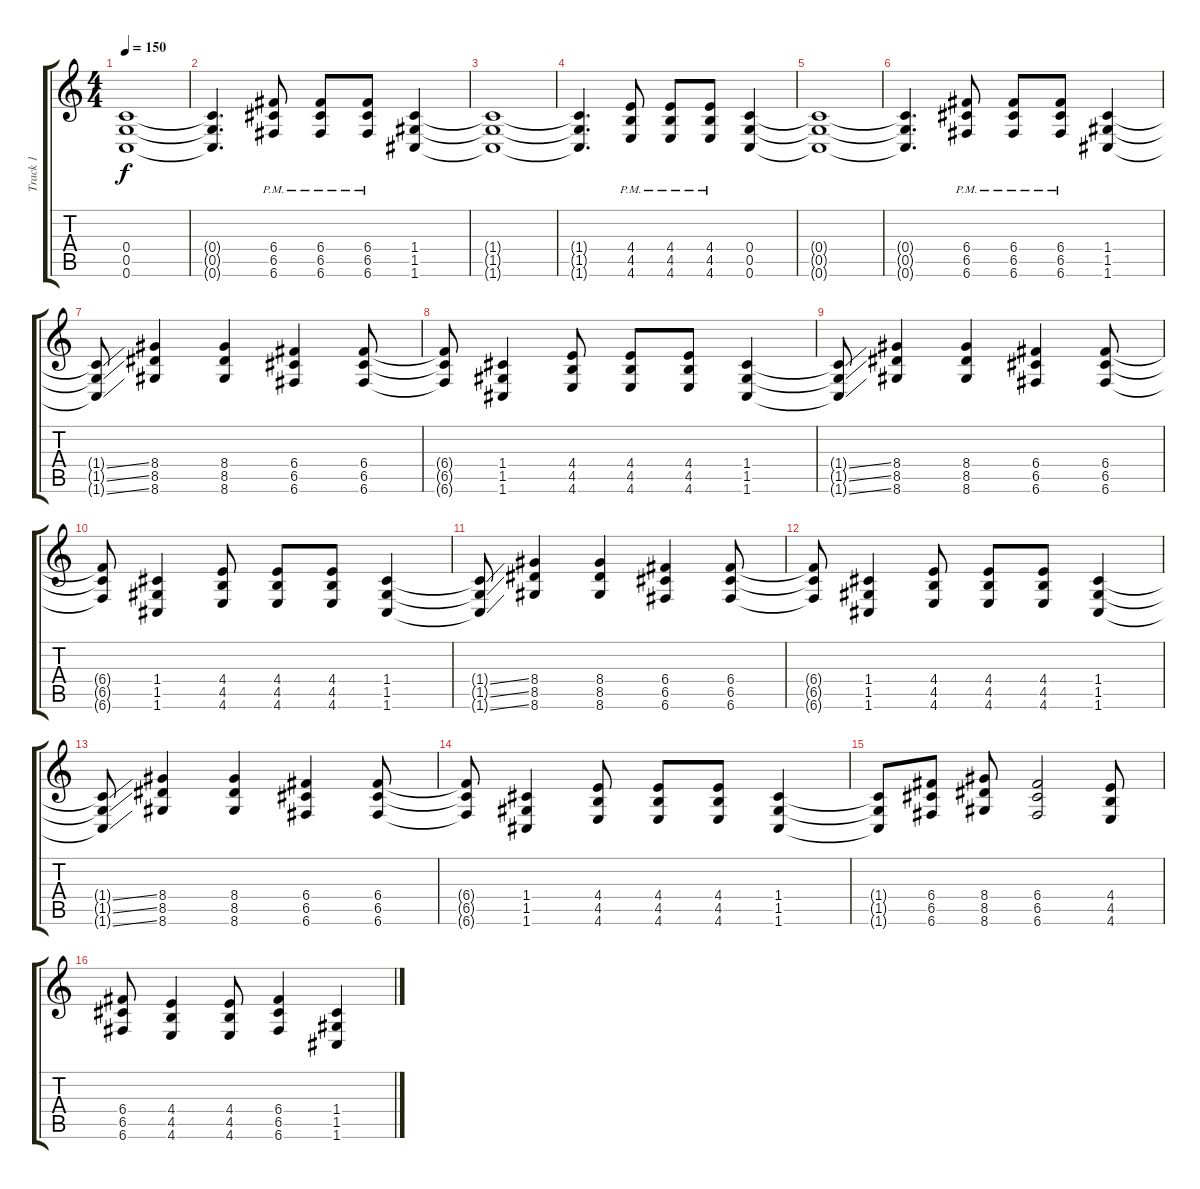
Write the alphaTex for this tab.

\track ("Track 1" "Track 1") {instrument overdrivenguitar}
\staff {score tabs}
\tuning (D4 A3 F3 C3 G2 C2) {hide}
\ts (4 4)
\tempo 150
\clef g2
\ks c
(0.4{t} 0.5{t} 0.6{t}).1{dy f} |
(0.4{t} 0.5{t} 0.6{t}).4{d} (6.4{pm} 6.5{pm} 6.6{pm}).8 (6.4{pm} 6.5{pm} 6.6{pm}).8 (6.4{pm} 6.5{pm} 6.6{pm}).8 (1.4 1.5 1.6).4 |
(1.4{t} 1.5{t} 1.6{t}).1 |
(1.4{t} 1.5{t} 1.6{t}).4{d} (4.4{pm} 4.5{pm} 4.6{pm}).8 (4.4{pm} 4.5{pm} 4.6{pm}).8 (4.4{pm} 4.5{pm} 4.6{pm}).8 (0.4 0.5 0.6).4 |
(0.4{t} 0.5{t} 0.6{t}).1 |
(0.4{t} 0.5{t} 0.6{t}).4{d} (6.4{pm} 6.5{pm} 6.6{pm}).8 (6.4{pm} 6.5{pm} 6.6{pm}).8 (6.4{pm} 6.5{pm} 6.6{pm}).8 (1.4 1.5 1.6).4 |
(1.4{ss t} 1.5{ss t} 1.6{ss t}).8 (8.4 8.5 8.6).4 (8.4 8.5 8.6).4 (6.4 6.5 6.6).4 (6.4 6.5 6.6).8 |
(6.4{t} 6.5{t} 6.6{t}).8 (1.4 1.5 1.6).4 (4.4 4.5 4.6).8 (4.4 4.5 4.6).8 (4.4 4.5 4.6).8 (1.4 1.5 1.6).4 |
(1.4{ss t} 1.5{ss t} 1.6{ss t}).8 (8.4 8.5 8.6).4 (8.4 8.5 8.6).4 (6.4 6.5 6.6).4 (6.4 6.5 6.6).8 |
(6.4{t} 6.5{t} 6.6{t}).8 (1.4 1.5 1.6).4 (4.4 4.5 4.6).8 (4.4 4.5 4.6).8 (4.4 4.5 4.6).8 (1.4 1.5 1.6).4 |
(1.4{ss t} 1.5{ss t} 1.6{ss t}).8 (8.4 8.5 8.6).4 (8.4 8.5 8.6).4 (6.4 6.5 6.6).4 (6.4 6.5 6.6).8 |
(6.4{t} 6.5{t} 6.6{t}).8 (1.4 1.5 1.6).4 (4.4 4.5 4.6).8 (4.4 4.5 4.6).8 (4.4 4.5 4.6).8 (1.4 1.5 1.6).4 |
(1.4{ss t} 1.5{ss t} 1.6{ss t}).8 (8.4 8.5 8.6).4 (8.4 8.5 8.6).4 (6.4 6.5 6.6).4 (6.4 6.5 6.6).8 |
(6.4{t} 6.5{t} 6.6{t}).8 (1.4 1.5 1.6).4 (4.4 4.5 4.6).8 (4.4 4.5 4.6).8 (4.4 4.5 4.6).8 (1.4 1.5 1.6).4 |
(1.4{t} 1.5{t} 1.6{t}).8 (6.4 6.5 6.6).8 (8.4 8.5 8.6).8 (6.4 6.5 6.6).2 (4.4 4.5 4.6).8 |
(6.4 6.5 6.6).8 (4.4 4.5 4.6).4 (4.4 4.5 4.6).8 (6.4 6.5 6.6).4 (1.4 1.5 1.6).4
